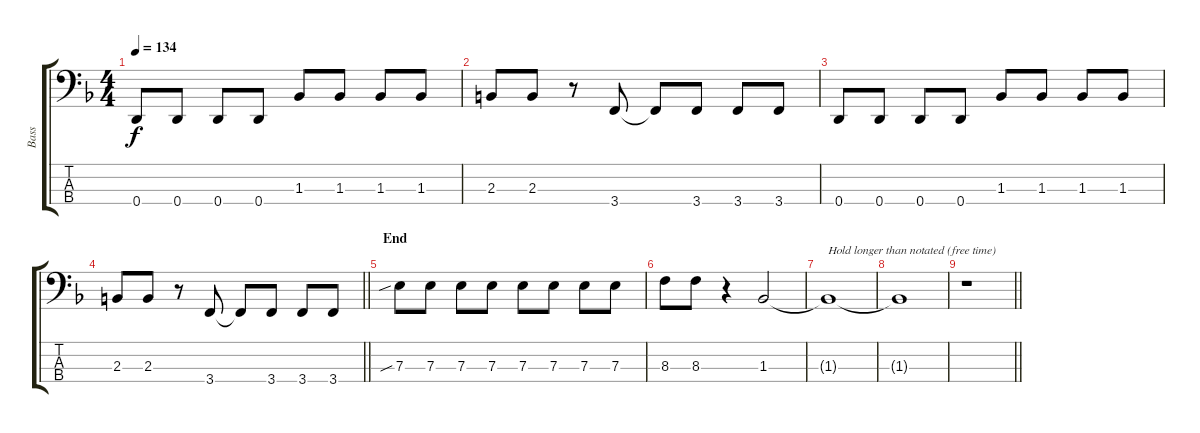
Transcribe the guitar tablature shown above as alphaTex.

\track ("Bass" "Bass") {instrument electricbasspick}
\staff {score tabs}
\tuning (G2 D2 A1 D1) {hide}
\ts (4 4)
\tempo 134
\clef f4
\ks f
0.4.8{dy f} 0.4.8 0.4.8 0.4.8 1.3.8 1.3.8 1.3.8 1.3.8 |
2.3.8 2.3.8 r.8 3.4.8 3.4{t}.8 3.4.8 3.4.8 3.4.8 |
0.4.8 0.4.8 0.4.8 0.4.8 1.3.8 1.3.8 1.3.8 1.3.8 |
\barLineRight lightlight
2.3.8 2.3.8 r.8 3.4.8 3.4{t}.8 3.4.8 3.4.8 3.4.8 |
\section ("" "End")
7.3{sib}.8 7.3.8 7.3.8 7.3.8 7.3.8 7.3.8 7.3.8 7.3.8 |
8.3.8 8.3.8 r.4 1.3.2 |
1.3{t}.1{txt "Hold longer than notated (free time)"} |
1.3{t}.1 |
\barLineRight lightlight
r.1
